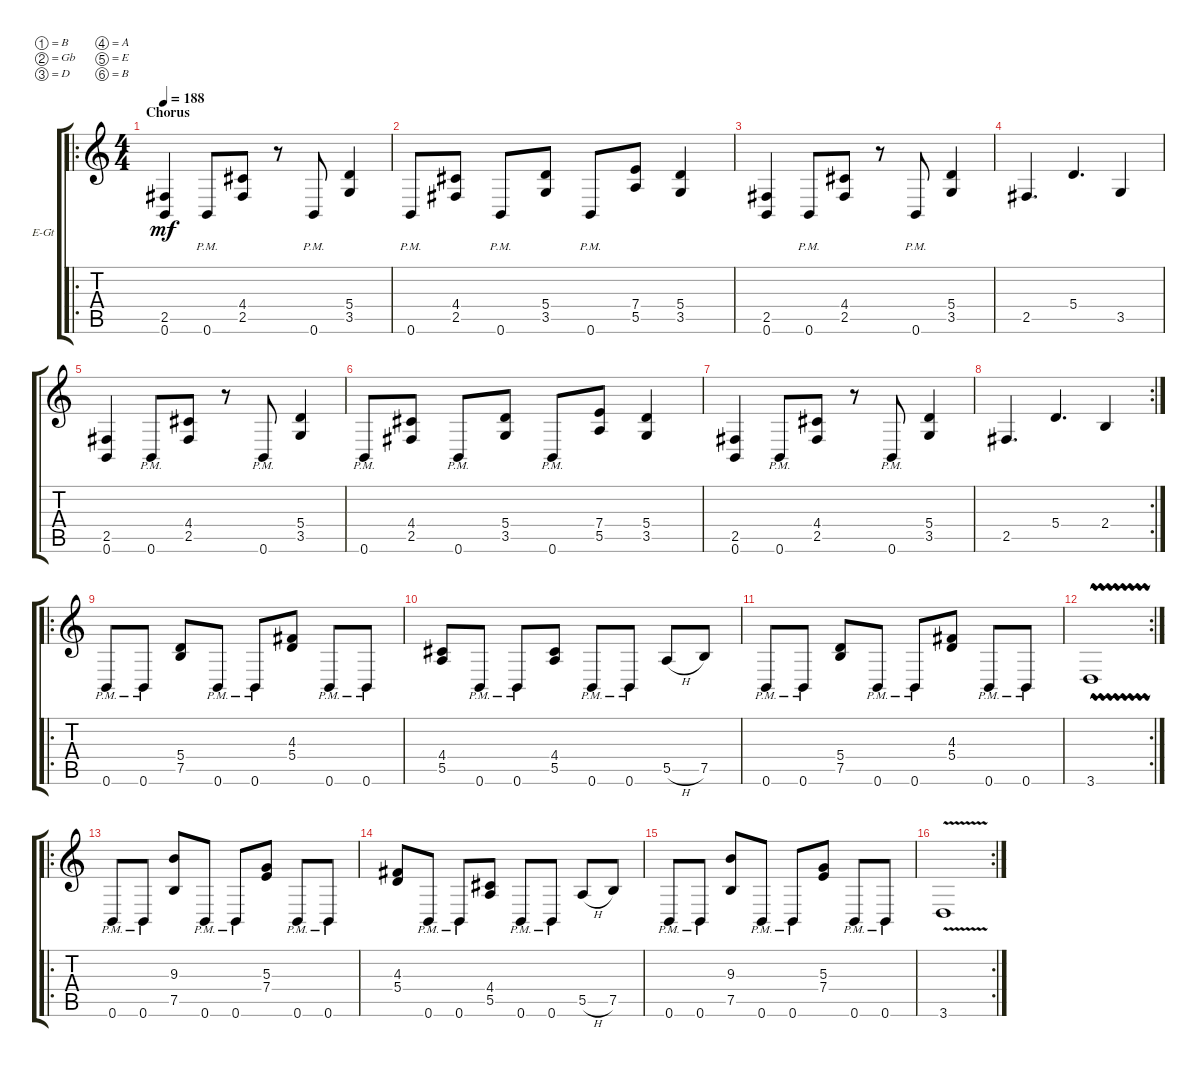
\bracketExtendMode groupsimilarinstruments
\firstSystemTrackNameOrientation horizontal
\otherSystemsTrackNameOrientation horizontal
\track ("Electric Guitar 1" "E-Gt") {instrument distortionguitar}
\staff {score tabs}
\tuning (B3 Gb3 D3 A2 E2 B1)
\ro
\ts (4 4)
\section ("" "Chorus")
\tempo 188
\clef g2
\ks c
(0.6 2.5).4{dy mf} 0.6{pm}.8 (2.5 4.4).8 r.8 0.6{pm}.8 (3.5 5.4).4 |
0.6{pm}.8 (2.5 4.4).8 0.6{pm}.8 (3.5 5.4).8 0.6{pm}.8 (5.5 7.4).8 (3.5 5.4).4 |
(0.6 2.5).4 0.6{pm}.8 (2.5 4.4).8 r.8 0.6{pm}.8 (3.5 5.4).4 |
2.5.4{d} 5.4.4{d} 3.5.4 |
(0.6 2.5).4 0.6{pm}.8 (2.5 4.4).8 r.8 0.6{pm}.8 (3.5 5.4).4 |
0.6{pm}.8 (2.5 4.4).8 0.6{pm}.8 (3.5 5.4).8 0.6{pm}.8 (5.5 7.4).8 (3.5 5.4).4 |
(0.6 2.5).4 0.6{pm}.8 (2.5 4.4).8 r.8 0.6{pm}.8 (3.5 5.4).4 |
\rc 2
2.5.4{d} 5.4.4{d} 2.4.4 |
\ro
0.6{pm}.8 0.6{pm}.8 (7.5 5.4).8 0.6{pm}.8 0.6{pm}.8 (5.4 4.3).8 0.6{pm}.8 0.6{pm}.8 |
(5.5 4.4).8 0.6{pm}.8 0.6{pm}.8 (5.5 4.4).8 0.6{pm}.8 0.6{pm}.8 5.5{h}.8 7.5.8 |
0.6{pm}.8 0.6{pm}.8 (7.5 5.4).8 0.6{pm}.8 0.6{pm}.8 (5.4 4.3).8 0.6{pm}.8 0.6{pm}.8 |
\rc 2
3.6{vw}.1 |
\ro
0.6{pm}.8 0.6{pm}.8 (7.5 9.3).8 0.6{pm}.8 0.6{pm}.8 (7.4 5.3).8 0.6{pm}.8 0.6{pm}.8 |
(5.4 4.3).8 0.6{pm}.8 0.6{pm}.8 (5.5 4.4).8 0.6{pm}.8 0.6{pm}.8 5.5{h}.8 7.5.8 |
0.6{pm}.8 0.6{pm}.8 (7.5 9.3).8 0.6{pm}.8 0.6{pm}.8 (7.4 5.3).8 0.6{pm}.8 0.6{pm}.8 |
\rc 2
3.6{v}.1
